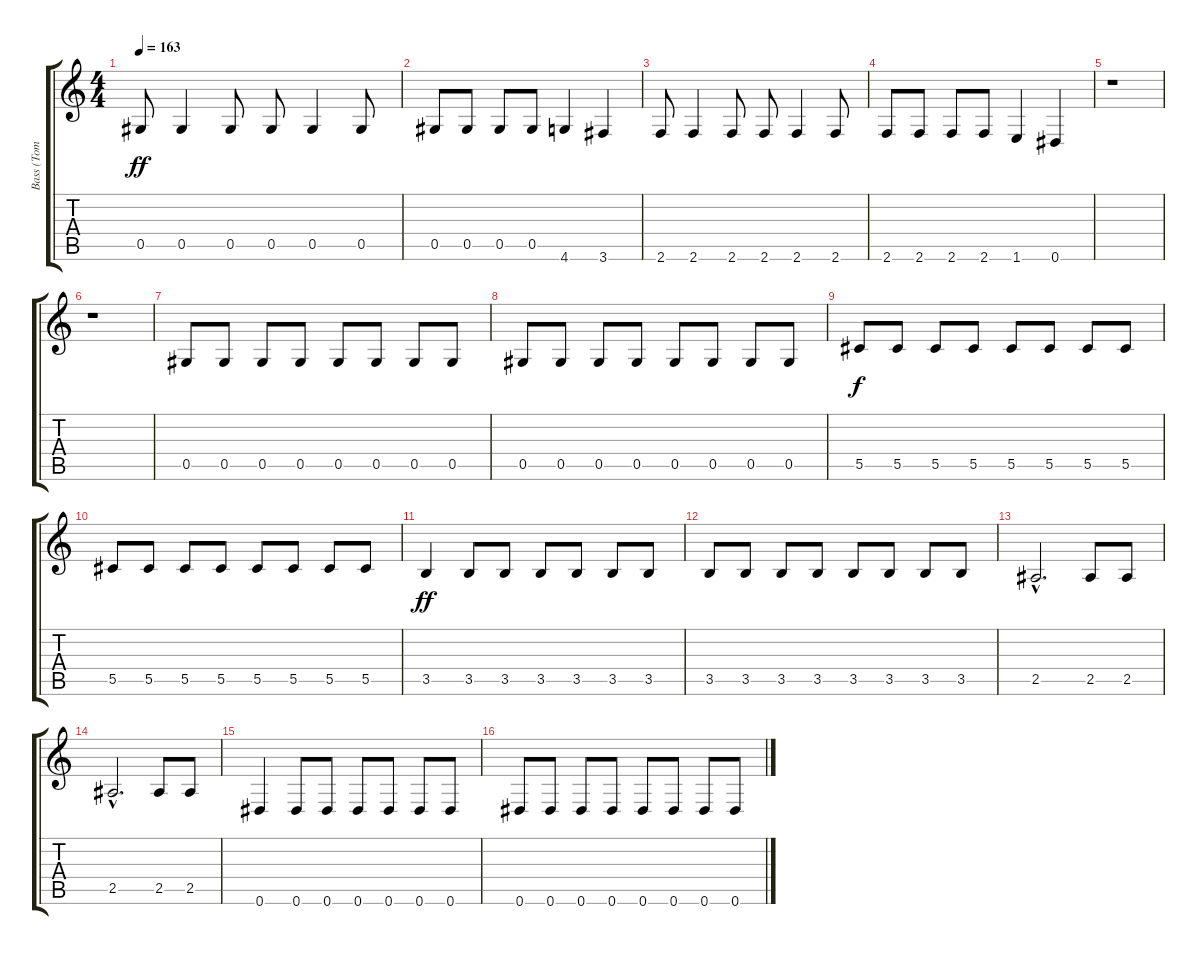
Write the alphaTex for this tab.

\track ("Bass (Tom Araya)" "Bass (Tom ") {instrument electricbasspick}
\staff {score tabs}
\tuning (Eb4 Bb3 Gb3 Db3 Ab2 Eb2) {hide}
\ts (4 4)
\tempo 163
\clef g2
\ks c
0.5.8{dy ff} 0.5.4 0.5.8 0.5.8 0.5.4 0.5.8 |
0.5.8 0.5.8 0.5.8 0.5.8 4.6.4 3.6.4 |
2.6.8 2.6.4 2.6.8 2.6.8 2.6.4 2.6.8 |
2.6.8 2.6.8 2.6.8 2.6.8 1.6.4 0.6.4 |
r.1 |
r.1 |
0.5.8 0.5.8 0.5.8 0.5.8 0.5.8 0.5.8 0.5.8 0.5.8 |
0.5.8 0.5.8 0.5.8 0.5.8 0.5.8 0.5.8 0.5.8 0.5.8 |
5.5.8{dy f} 5.5.8 5.5.8 5.5.8 5.5.8 5.5.8 5.5.8 5.5.8 |
5.5.8 5.5.8 5.5.8 5.5.8 5.5.8 5.5.8 5.5.8 5.5.8 |
3.5.4{dy ff} 3.5.8 3.5.8 3.5.8 3.5.8 3.5.8 3.5.8 |
3.5.8 3.5.8 3.5.8 3.5.8 3.5.8 3.5.8 3.5.8 3.5.8 |
2.5{hac}.2{d} 2.5.8 2.5.8 |
2.5{hac}.2{d} 2.5.8 2.5.8 |
0.6.4 0.6.8 0.6.8 0.6.8 0.6.8 0.6.8 0.6.8 |
0.6.8 0.6.8 0.6.8 0.6.8 0.6.8 0.6.8 0.6.8 0.6.8
